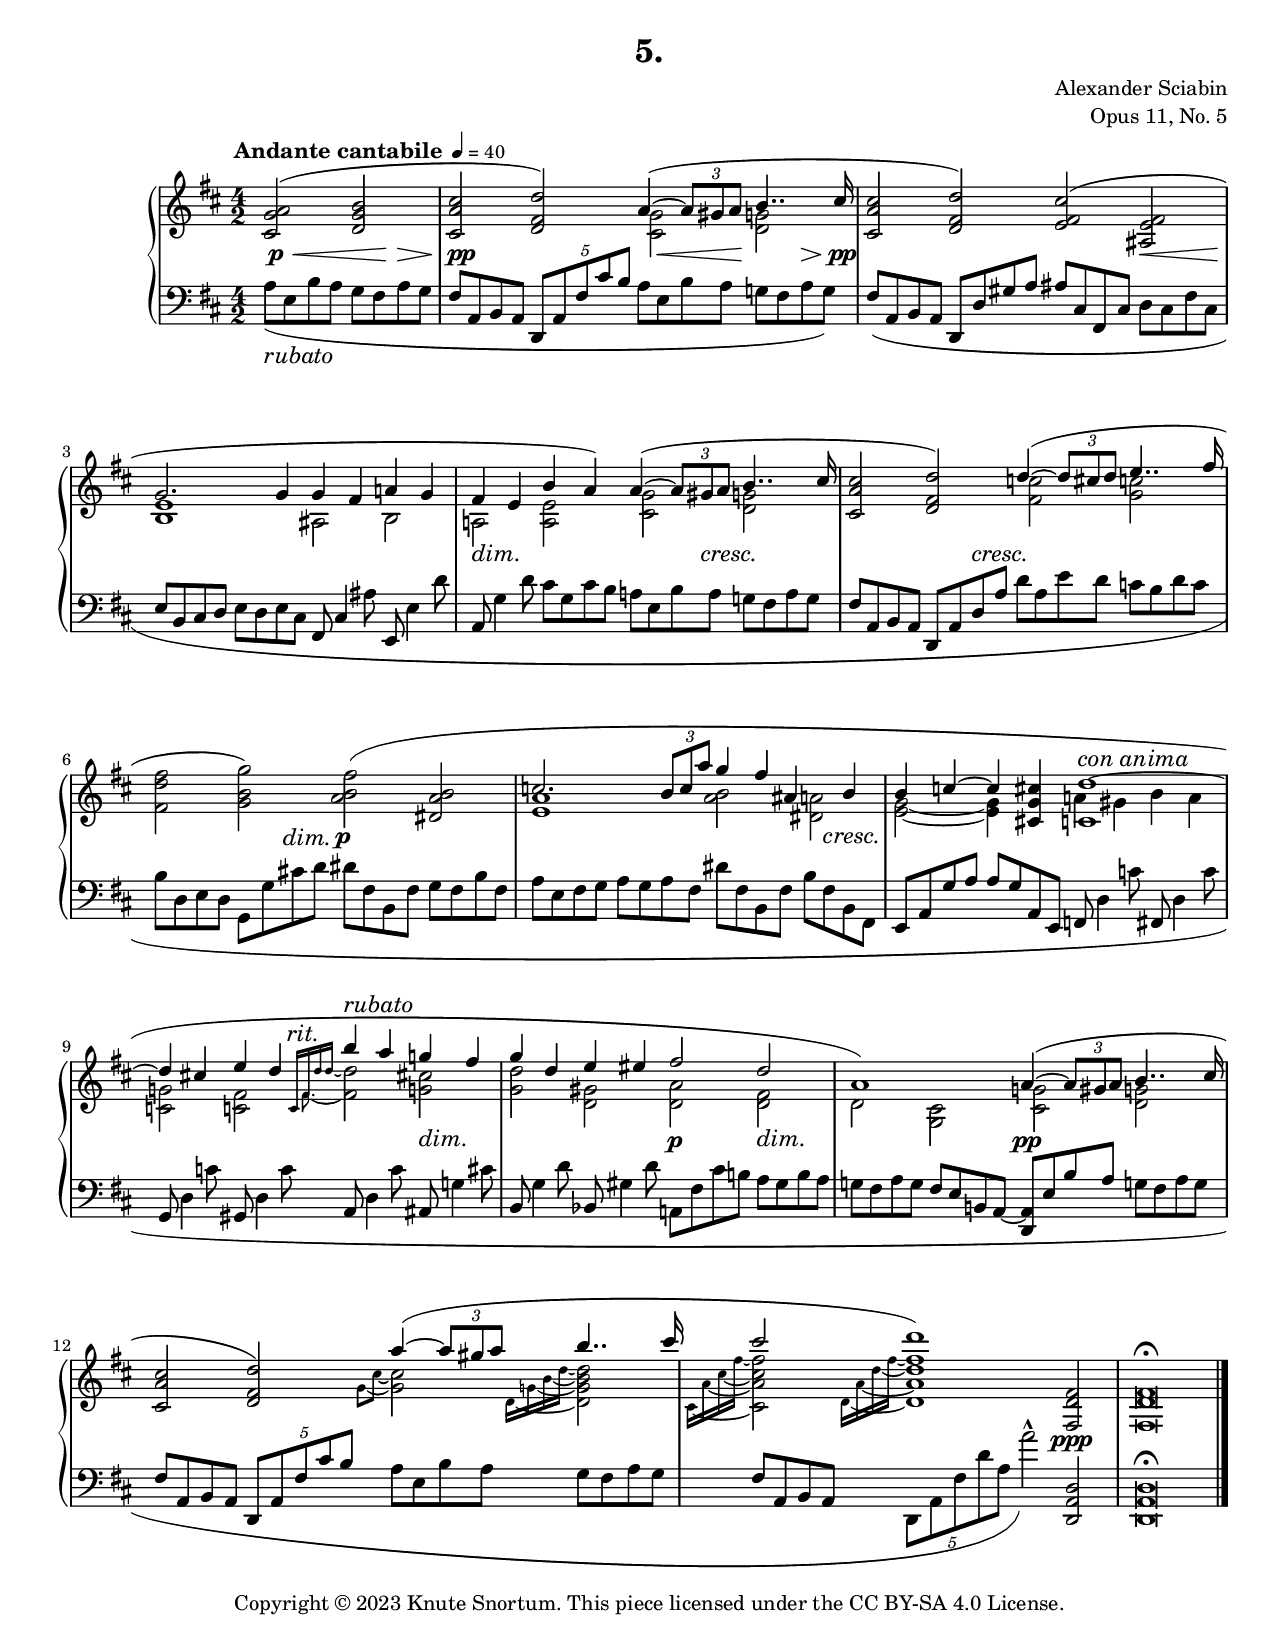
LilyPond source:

\version "2.24.0"

\include "includes/header-paper.ily"
%...+....1....+....2....+....3....+....4....+....5....+....6....+....7....+....

\version "2.24.0"
\language "english"

\include "global-variables.ily"

%%% Positions and shapes %%%

slurShapeA = \shape #'(
                        () () () ()
                        ((0 . -2.5) (0 . 30) (0 . 18) (0 . -7))
                        ) \etc
slurShapeB = \shape #'(
                        ((0 . -4) (0 . 1) (0 . 1) (0 . 2)) 
                        ((0 . 0) (0 . 0) (0 . 0) (0 . 0))
                      ) \etc
slurShapeC = \shape #'((0 . -1) (0 . 1) (0 . 0) (0 . -1)) \etc

moveDynamicA = \tweak extra-offset #'(-1 . -0.25) \etc

moveNotesA = \once \override Voice.NoteColumn.force-hshift = -1.5

moveAccidentalA = \once \override Accidental.extra-offset = #'(2.75 . 0)
moveAccidentalB = \once \override Accidental.extra-offset = #'(1 . 0)
moveAccidentalC = \once \override Accidental.extra-offset = #'(4 . 0)

moveTextA = \tweak extra-offset #'(0 . -3.5) \etc
moveTextB = \tweak extra-offset #'(2 . -3) \etc

beamPositionsA = \once \override Beam.positions = #'(3 . 4)

%%% Music %%%

global = {
  \time 4/2
  \key d \major
  \accidentalStyle piano
}

rightHandUpper = \relative {
  \textMark \markup \tempo-markup "Andante cantabile" #2 #0 40
  \partial 1 { <cs' g' a>2^( <d g b> }
  <cs a' cs>2 <d fs d'>) \voiceOne a'4~( \tuplet 3/2 { a8 gs a } b4.. cs16 |
  \oneVoice
  <cs, a' cs>2 <d fs d'>) <e fs cs'>^( <as, e' fs> |
  \voiceOne
  g'2. g4 g fs a g |
  fs4 e b' a)  a4~( \tuplet 3/2 { a8 gs a } b4.. cs16 |
  \oneVoice <cs, a' cs>2 <d fs d'>) \voiceOne d'4~( \tuplet 3/2 { d8 cs d }
    e4.. fs16 |
  \oneVoice
  <fs, d' fs>2 <g b g'>) <a b fs'>-\slurShapeB ( <ds, a' b> |
  \voiceOne
  c'2. \tuplet 3/2 { b8 c a' } g4 fs \moveNotesA \moveAccidentalB as, b |
  b4 c~ c <cs, g' cs> <c d'~>1-\moveTextA-\conAnima |
  
  \barNumberCheck 9
  d'4 cs e d-\moveTextB-\rit  b'-\rubato a g fs |
  g4 d e es fs2 d |
  a1) a4~( \tuplet 3/2 { a8 gs a } b4.. cs16 |
  \oneVoice <cs, a' cs>2 <d fs d'>) \voiceOne a''4~-\slurShapeC ( 
    \tuplet 3/2 { a8 gs a } b4.. cs16 |
  cs2 d1) \oneVoice <fs,,, d' fs>2 |
  q\breve\fermata |
  \bar "|."
}

rightHandLower = \relative {
  \set tieWaitForNote = ##t
  \mergeDifferentlyDottedOn
  \override Tie.minimum-length = 2 
  \voiceTwo
  \partial 1 { s1 }
  s1 <cs' g'>2 <d g>2 |
  s\breve |
  <b e>1 as2 b |
  a2 <a e'> <cs g'> <d g> |
  s1 <fs c'>2 <g c> |
  s\breve |
  <e a>1 <a b>2 <\single \moveAccidentalC ds, \single \moveAccidentalA a'!> |
  <e g>2~ q4 s a gs b a |
  
  \barNumberCheck 9
  <c, g'>2 <c fs>2*7/8 
    << { 
         \stemUp \magnifyMusic 0.63 { \beamPositionsA c16*1/4 fs~ d' d~ } 
           \stemDown
       } 
      \new Voice { 
        \voiceTwo \magnifyMusic 0.63 { s64 fs,8.*1/4 }
      } 
    >> 
    <fs d'>2 <g cs> |
  <g d'>2 <d gs> <d a'> <d fs> |
  d2 <g, cs> <cs g'> <d g> |
  s1 \grace { g8[~ cs]~ } <g cs>2 \grace { d16[~ g~ b~ d]~ } <d, g b d>2 |
  \grace { cs16[~ a'~ cs~ fs]~ } <cs, a' cs fs>2 \grace { d16[~ a'~ d~ fs]~ }
    <d, a' d fs>1 s2 |
  s\breve |
}

rightHand = {
  \global
  << 
    \new Voice \rightHandUpper
    \new Voice \rightHandLower
  >>
}

leftHand = \relative {
  \global
  \clef bass
  \partial 1 { a8_(_\rubato e b' a  g fs a g }
  fs8 a, b a \tuplet 5/4 { d, a' fs' cs' b } a e b' a  g fs a g) |
  fs8-\slurShapeA _( a, b a  d, d' gs a  as cs, fs, cs'  d cs fs cs |
  e8 b cs d  e d e cs  fs, cs'4 as'8  e, e'4 d'8 |
  a,8 g'4 d'8  cs g cs b  a e b' a  g fs a g |
  fs8 a, b a  d, a' d a'  d a e' d  c b d c |
  b8 d, e d  g, g' cs d  ds fs, b, fs'  g fs b fs |
  a8 e fs g  a g a fs  ds' fs, b, fs'  b fs b, fs |
  e8 a g' a  a g a, e  f d'4 c'8  fs,, d'4 c'8 |
  
  \barNumberCheck 9
  g,8 d'4 c'8  gs, d'4 c'8  a, d4 c'8  as, g'4 cs8 |
  b, g'4 d'8  bf, gs'4 d'8  a, fs' cs' b  a gs b a |
  g8 fs a g  fs e b a~  <d, a'> e' b' a  g fs a g |
  fs8 a, b a  \tuplet 5/4 { d, a' fs' cs' b }  a e b' a
    g fs a g |
  fs8 a, b a  \tuplet 5/4 { d, a' fs' d' a }  a'2-^) <d,,, a' d> |
  q\breve\fermata |
}

dynamics = {
  \override DynamicTextSpanner.style = #'none
  \partial 1 { s2\p\< s8 s\! s\> s\! }
  s1-\tweak X-offset 0 \pp s8 s\< \tuplet 3/2 { s4 s8\! } s4 s8\> s16 s\!\pp |
  s1. s4.\< s8\! |
  s\breve |
  s1\dim s4 \tuplet 3/2 { s8 s4\cresc } s2 |
  s2 s4 s\cresc s1 |
  s2 s4 s-\moveDynamicA\dim s1\p |
  s1. s8 s4.\cresc |
  s\breve |
  
  \barNumberCheck 9
  s1. s2\dim |
  s1 s2\p s\dim |
  s1 s\pp |
  s\breve |
  s1. s2\ppp |
  s\breve |
}

% MIDI only
pedal = {
  \partial 1 s2\sd s\su\sd |
  \repeat unfold 8 { s2\su\sd s\su\sd s\su\sd s\su\sd | } 
  
  \barNumberCheck 9
  \repeat unfold 4 { s2\su\sd s\su\sd s\su\sd s\su\sd | } 
  s2\su\sd s1.\su\sd |
  s\breve |
}

forceBreaks = {
  \partial 1 s1
  s\breve s\breve\break\noPageBreak
  s\breve * 2 s\breve\break\noPageBreak
  s\breve * 2 s\breve\break\noPageBreak
  s\breve * 2 s\breve\break\noPageBreak
}

preludeFiveNotes =
\score {
  \header {
    title = "5."
    composer = "Alexander Sciabin"
    opus = "Opus 11, No. 5"
  }
  \keepWithTag layout  
  \new PianoStaff <<
    \new Staff = "upper" \rightHand
    \new Dynamics \dynamics
    \new Staff = "lower" \leftHand
    \new Devnull \forceBreaks
  >>
  \layout {}
}

\include "articulate.ly"

preludeFiveMidi =
\book {
  \bookOutputName "prelude-op11-no05"
  \score {
    \keepWithTag midi
    \articulate <<
      \new Staff = "upper" << \rightHand \dynamics \pedal >>
      \new Staff = "lower" << \leftHand \dynamics \pedal >>
    >>
    \midi {
      \tempo 4 = 52
    }
  }
}


\preludeFiveNotes
\preludeFiveMidi
